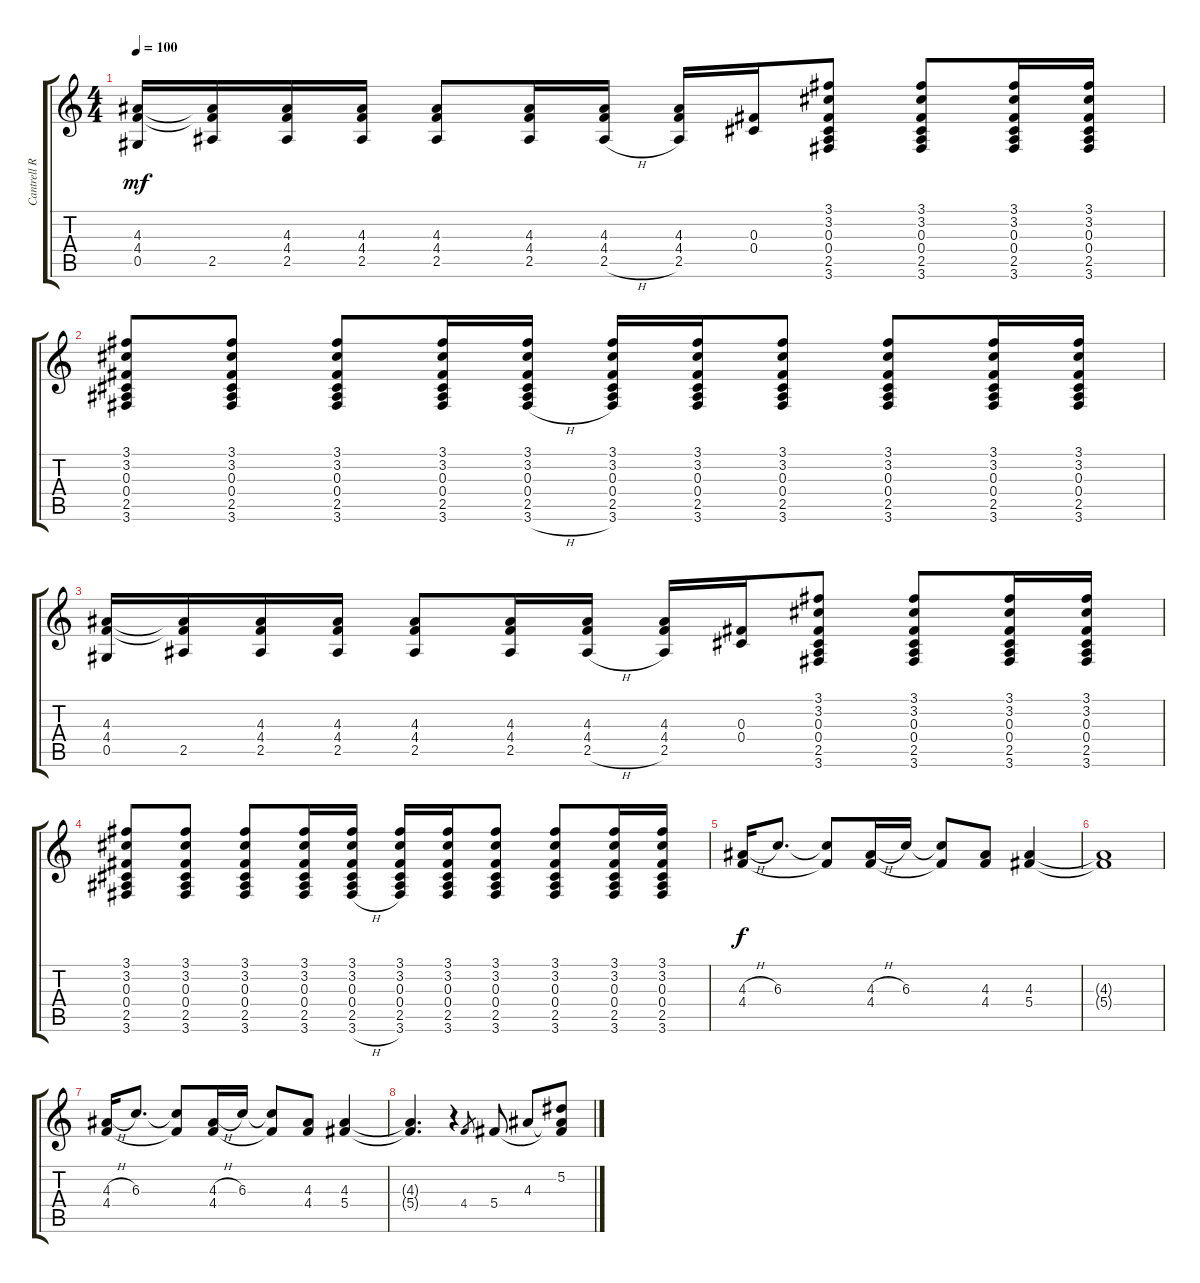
\track ("Cantrell Rythm" "Cantrell R") {instrument overdrivenguitar}
\staff {score tabs}
\tuning (Eb4 Bb3 Gb3 Db3 Ab2 Eb2) {hide}
\ts (4 4)
\tempo 100
\clef g2
\ks c
(4.3 4.4 0.5).16{dy mf} (4.3{t} 4.4{t} 2.5).16 (4.3 4.4 2.5).16 (4.3 4.4 2.5).16 (4.3 4.4 2.5).8 (4.3 4.4 2.5).16 (4.3 4.4 2.5{h}).16 (4.3 4.4 2.5).16 (0.3 0.4).16 (3.1 3.2 0.3 0.4 2.5 3.6).8 (3.1 3.2 0.3 0.4 2.5 3.6).8 (3.1 3.2 0.3 0.4 2.5 3.6).16 (3.1 3.2 0.3 0.4 2.5 3.6).16 |
(3.1 3.2 0.3 0.4 2.5 3.6).8 (3.1 3.2 0.3 0.4 2.5 3.6).8 (3.1 3.2 0.3 0.4 2.5 3.6).8 (3.1 3.2 0.3 0.4 2.5 3.6).16 (3.1 3.2 0.3 0.4 2.5 3.6{h}).16 (3.1 3.2 0.3 0.4 2.5 3.6).16 (3.1 3.2 0.3 0.4 2.5 3.6).16 (3.1 3.2 0.3 0.4 2.5 3.6).8 (3.1 3.2 0.3 0.4 2.5 3.6).8 (3.1 3.2 0.3 0.4 2.5 3.6).16 (3.1 3.2 0.3 0.4 2.5 3.6).16 |
(4.3 4.4 0.5).16 (4.3{t} 4.4{t} 2.5).16 (4.3 4.4 2.5).16 (4.3 4.4 2.5).16 (4.3 4.4 2.5).8 (4.3 4.4 2.5).16 (4.3 4.4 2.5{h}).16 (4.3 4.4 2.5).16 (0.3 0.4).16 (3.1 3.2 0.3 0.4 2.5 3.6).8 (3.1 3.2 0.3 0.4 2.5 3.6).8 (3.1 3.2 0.3 0.4 2.5 3.6).16 (3.1 3.2 0.3 0.4 2.5 3.6).16 |
(3.1 3.2 0.3 0.4 2.5 3.6).8 (3.1 3.2 0.3 0.4 2.5 3.6).8 (3.1 3.2 0.3 0.4 2.5 3.6).8 (3.1 3.2 0.3 0.4 2.5 3.6).16 (3.1 3.2 0.3 0.4 2.5 3.6{h}).16 (3.1 3.2 0.3 0.4 2.5 3.6).16 (3.1 3.2 0.3 0.4 2.5 3.6).16 (3.1 3.2 0.3 0.4 2.5 3.6).8 (3.1 3.2 0.3 0.4 2.5 3.6).8 (3.1 3.2 0.3 0.4 2.5 3.6).16 (3.1 3.2 0.3 0.4 2.5 3.6).16 |
(4.3{h} 4.4).16{dy f} 6.3.8{d} (6.3{t} 4.4{t}).8 (4.3{h} 4.4).16 6.3.16 (6.3{t} 4.4{t}).8 (4.3 4.4).8 (4.3 5.4).4 |
(4.3{t} 5.4{t}).1 |
(4.3{h} 4.4).16 6.3.8{d} (6.3{t} 4.4{t}).8 (4.3{h} 4.4).16 6.3.16 (6.3{t} 4.4{t}).8 (4.3 4.4).8 (4.3 5.4).4 |
(4.3{t} 5.4{t}).4{d} r.4 4.4.8{gr} 5.4.8 4.3.8 (5.2 4.3{t} 5.4{t}).8
